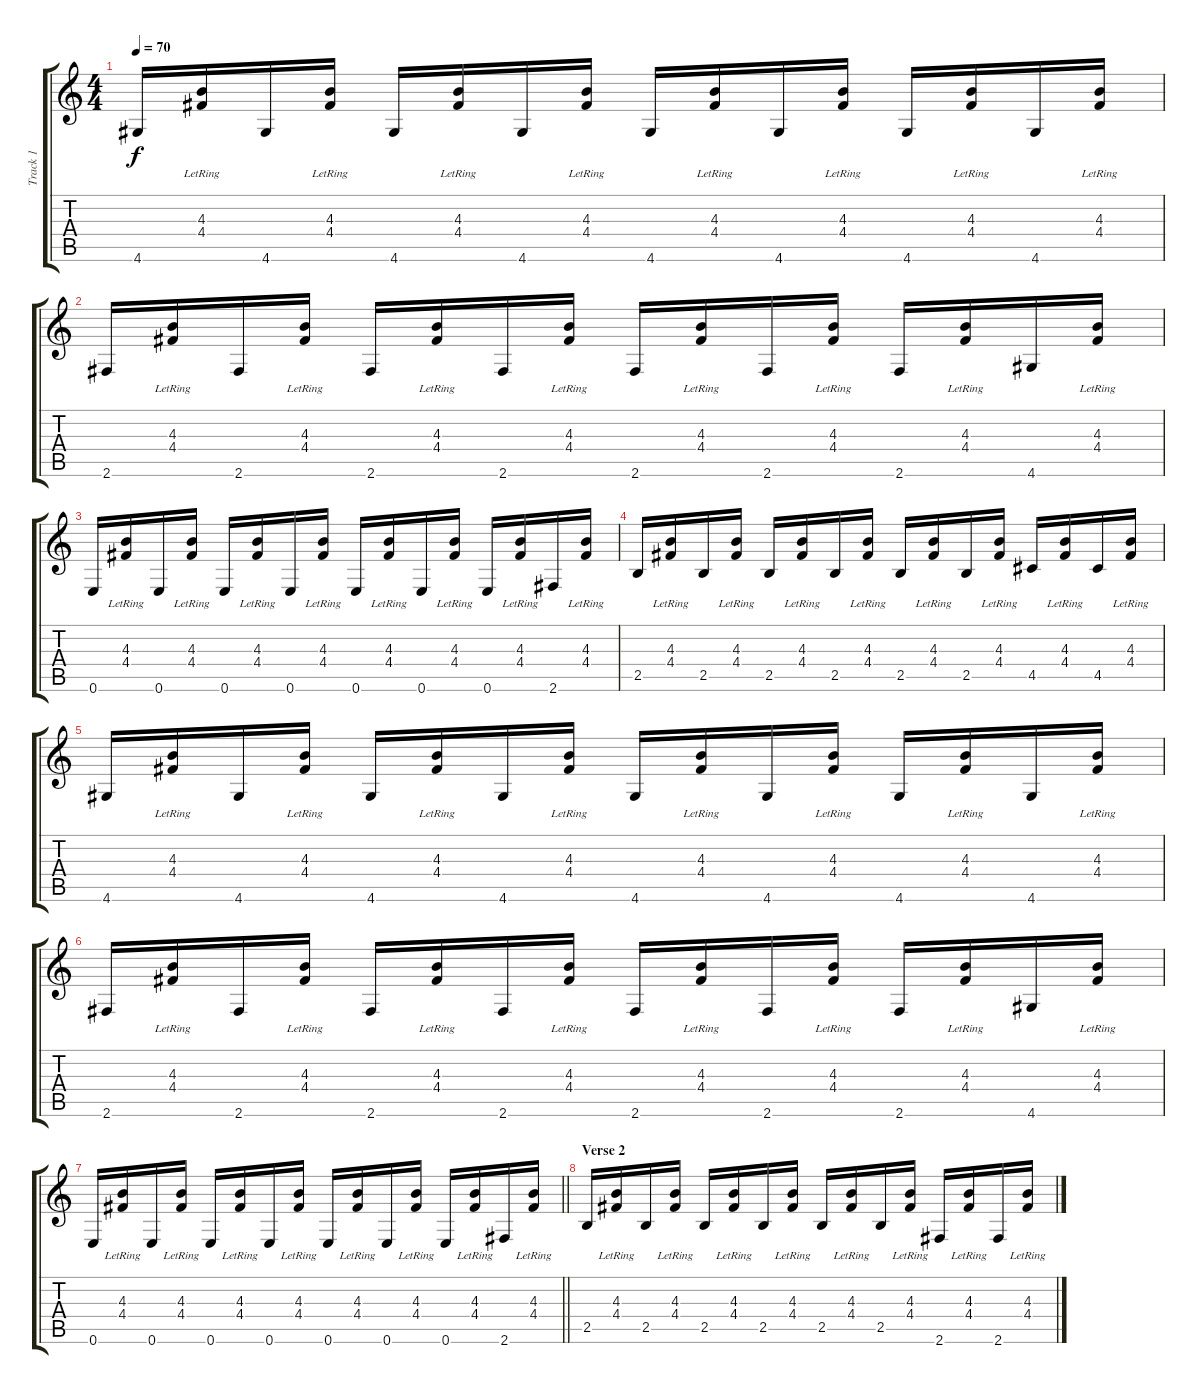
\track ("Track 1" "Track 1") {instrument acousticguitarsteel}
\staff {score tabs}
\tuning (E4 B3 G3 D3 A2 E2) {hide}
\ts (4 4)
\tempo 70
\clef g2
\ks c
4.6.16{dy f} (4.3{lr} 4.4{lr}).16 4.6.16 (4.3{lr} 4.4{lr}).16 4.6.16 (4.3{lr} 4.4{lr}).16 4.6.16 (4.3{lr} 4.4{lr}).16 4.6.16 (4.3{lr} 4.4{lr}).16 4.6.16 (4.3{lr} 4.4{lr}).16 4.6.16 (4.3{lr} 4.4{lr}).16 4.6.16 (4.3{lr} 4.4{lr}).16 |
2.6.16 (4.3{lr} 4.4{lr}).16 2.6.16 (4.3{lr} 4.4{lr}).16 2.6.16 (4.3{lr} 4.4{lr}).16 2.6.16 (4.3{lr} 4.4{lr}).16 2.6.16 (4.3{lr} 4.4{lr}).16 2.6.16 (4.3{lr} 4.4{lr}).16 2.6.16 (4.3{lr} 4.4{lr}).16 4.6.16 (4.3{lr} 4.4{lr}).16 |
0.6.16 (4.3{lr} 4.4{lr}).16 0.6.16 (4.3{lr} 4.4{lr}).16 0.6.16 (4.3 4.4{lr}).16 0.6.16 (4.3{lr} 4.4{lr}).16 0.6.16 (4.3{lr} 4.4{lr}).16 0.6.16 (4.3{lr} 4.4{lr}).16 0.6.16 (4.3{lr} 4.4{lr}).16 2.6.16 (4.3{lr} 4.4{lr}).16 |
2.5.16 (4.3{lr} 4.4{lr}).16 2.5.16 (4.3{lr} 4.4{lr}).16 2.5.16 (4.3{lr} 4.4{lr}).16 2.5.16 (4.3{lr} 4.4{lr}).16 2.5.16 (4.3{lr} 4.4{lr}).16 2.5.16 (4.3{lr} 4.4{lr}).16 4.5.16 (4.3{lr} 4.4{lr}).16 4.5.16 (4.3{lr} 4.4{lr}).16 |
4.6.16 (4.3{lr} 4.4{lr}).16 4.6.16 (4.3{lr} 4.4{lr}).16 4.6.16 (4.3{lr} 4.4{lr}).16 4.6.16 (4.3{lr} 4.4{lr}).16 4.6.16 (4.3{lr} 4.4{lr}).16 4.6.16 (4.3{lr} 4.4{lr}).16 4.6.16 (4.3{lr} 4.4{lr}).16 4.6.16 (4.3{lr} 4.4{lr}).16 |
2.6.16 (4.3{lr} 4.4{lr}).16 2.6.16 (4.3{lr} 4.4{lr}).16 2.6.16 (4.3{lr} 4.4{lr}).16 2.6.16 (4.3{lr} 4.4{lr}).16 2.6.16 (4.3{lr} 4.4{lr}).16 2.6.16 (4.3{lr} 4.4{lr}).16 2.6.16 (4.3{lr} 4.4{lr}).16 4.6.16 (4.3{lr} 4.4{lr}).16 |
\barLineRight lightlight
0.6.16 (4.3{lr} 4.4{lr}).16 0.6.16 (4.3{lr} 4.4{lr}).16 0.6.16 (4.3 4.4{lr}).16 0.6.16 (4.3{lr} 4.4{lr}).16 0.6.16 (4.3{lr} 4.4{lr}).16 0.6.16 (4.3{lr} 4.4{lr}).16 0.6.16 (4.3{lr} 4.4{lr}).16 2.6.16 (4.3{lr} 4.4{lr}).16 |
\section ("" "Verse 2")
2.5.16 (4.3{lr} 4.4{lr}).16 2.5.16 (4.3{lr} 4.4{lr}).16 2.5.16 (4.3{lr} 4.4{lr}).16 2.5.16 (4.3{lr} 4.4{lr}).16 2.5.16 (4.3{lr} 4.4{lr}).16 2.5.16 (4.3{lr} 4.4{lr}).16 2.6.16 (4.3{lr} 4.4{lr}).16 2.6.16 (4.3{lr} 4.4{lr}).16
